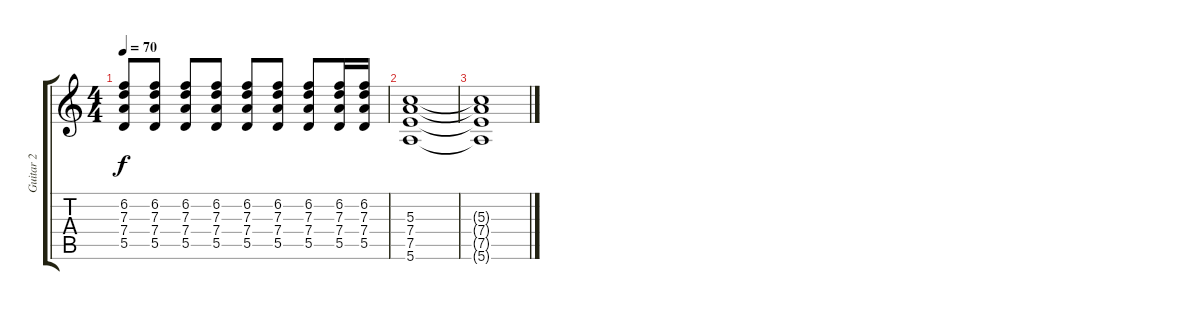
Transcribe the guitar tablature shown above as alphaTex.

\track ("Guitar 2" "Guitar 2") {instrument overdrivenguitar}
\staff {score tabs}
\tuning (E4 B3 G3 D3 A2 E2) {hide}
\ts (4 4)
\tempo 70
\clef g2
\ks c
(6.2 7.3 7.4 5.5).8{dy f} (6.2 7.3 7.4 5.5).8 (6.2 7.3 7.4 5.5).8 (6.2 7.3 7.4 5.5).8 (6.2 7.3 7.4 5.5).8 (6.2 7.3 7.4 5.5).8 (6.2 7.3 7.4 5.5).8 (6.2 7.3 7.4 5.5).16 (6.2 7.3 7.4 5.5).16 |
(5.3 7.4 7.5 5.6).1 |
(5.3{t} 7.4{t} 7.5{t} 5.6{t}).1
